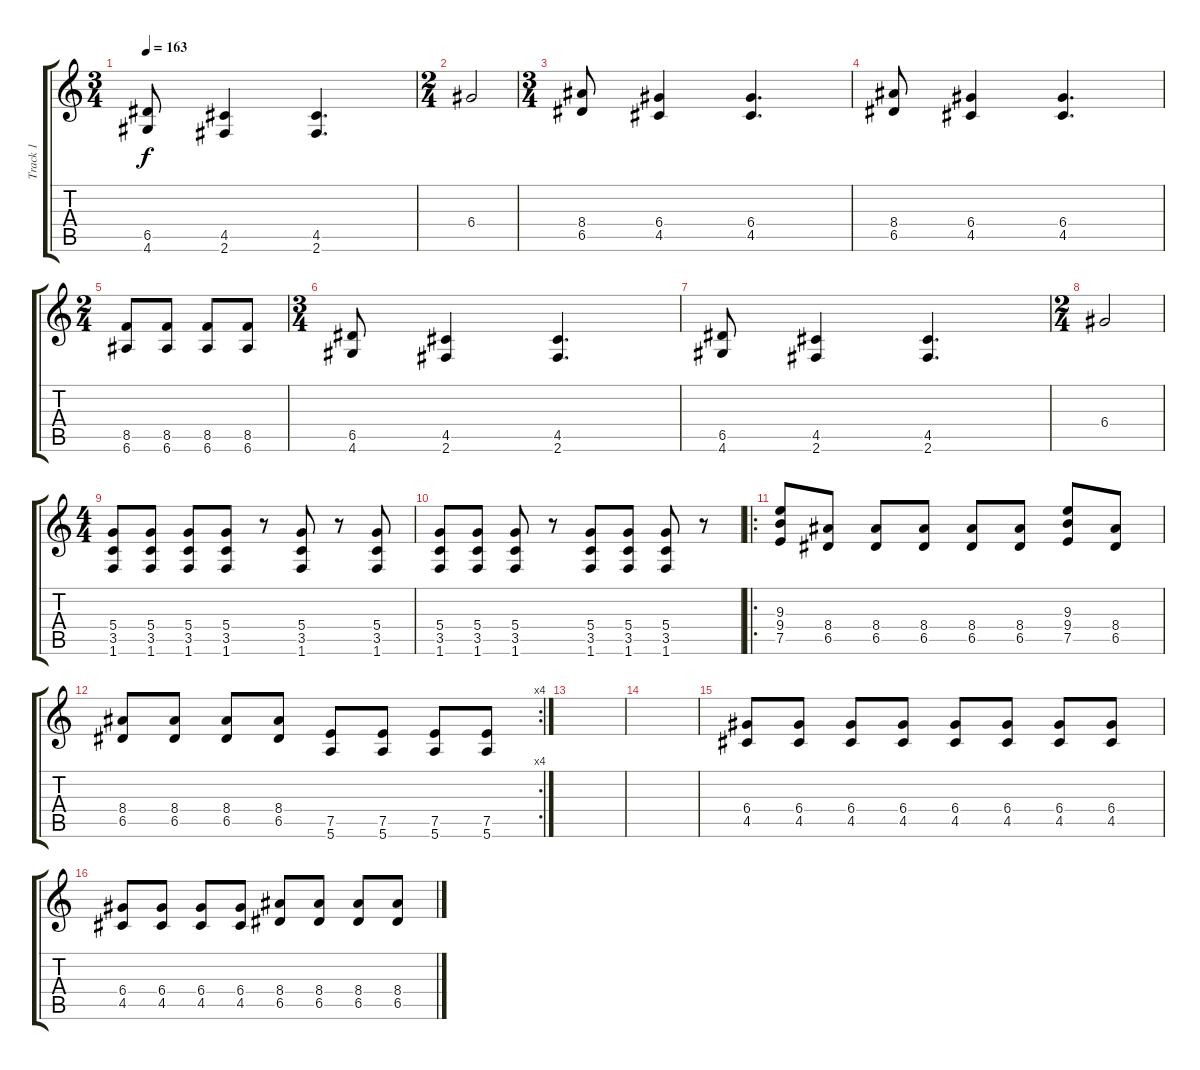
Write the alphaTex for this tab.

\track ("Track 1" "Track 1") {instrument distortionguitar}
\staff {score tabs}
\tuning (E4 B3 G3 D3 A2 E2) {hide}
\ts (3 4)
\tempo 163
\clef g2
\ks c
(6.5 4.6).8{dy f} (4.5 2.6).4 (4.5 2.6).4{d} |
\ts (2 4)
6.4.2 |
\ts (3 4)
(8.4 6.5).8 (6.4 4.5).4 (6.4 4.5).4{d} |
(8.4 6.5).8 (6.4 4.5).4 (6.4 4.5).4{d} |
\ts (2 4)
(8.5 6.6).8 (8.5 6.6).8 (8.5 6.6).8 (8.5 6.6).8 |
\ts (3 4)
(6.5 4.6).8 (4.5 2.6).4 (4.5 2.6).4{d} |
(6.5 4.6).8 (4.5 2.6).4 (4.5 2.6).4{d} |
\ts (2 4)
6.4.2 |
\ts (4 4)
(5.4 3.5 1.6).8 (5.4 3.5 1.6).8 (5.4 3.5 1.6).8 (5.4 3.5 1.6).8 r.8 (5.4 3.5 1.6).8 r.8 (5.4 3.5 1.6).8 |
(5.4 3.5 1.6).8 (5.4 3.5 1.6).8 (5.4 3.5 1.6).8 r.8 (5.4 3.5 1.6).8 (5.4 3.5 1.6).8 (5.4 3.5 1.6).8 r.8 |
\ro
(9.3 9.4 7.5).8 (8.4 6.5).8 (8.4 6.5).8 (8.4 6.5).8 (8.4 6.5).8 (8.4 6.5).8 (9.3 9.4 7.5).8 (8.4 6.5).8 |
\rc 4
(8.4 6.5).8 (8.4 6.5).8 (8.4 6.5).8 (8.4 6.5).8 (7.5 5.6).8 (7.5 5.6).8 (7.5 5.6).8 (7.5 5.6).8 |
|
|
(6.4 4.5).8 (6.4 4.5).8 (6.4 4.5).8 (6.4 4.5).8 (6.4 4.5).8 (6.4 4.5).8 (6.4 4.5).8 (6.4 4.5).8 |
(6.4 4.5).8 (6.4 4.5).8 (6.4 4.5).8 (6.4 4.5).8 (8.4 6.5).8 (8.4 6.5).8 (8.4 6.5).8 (8.4 6.5).8
